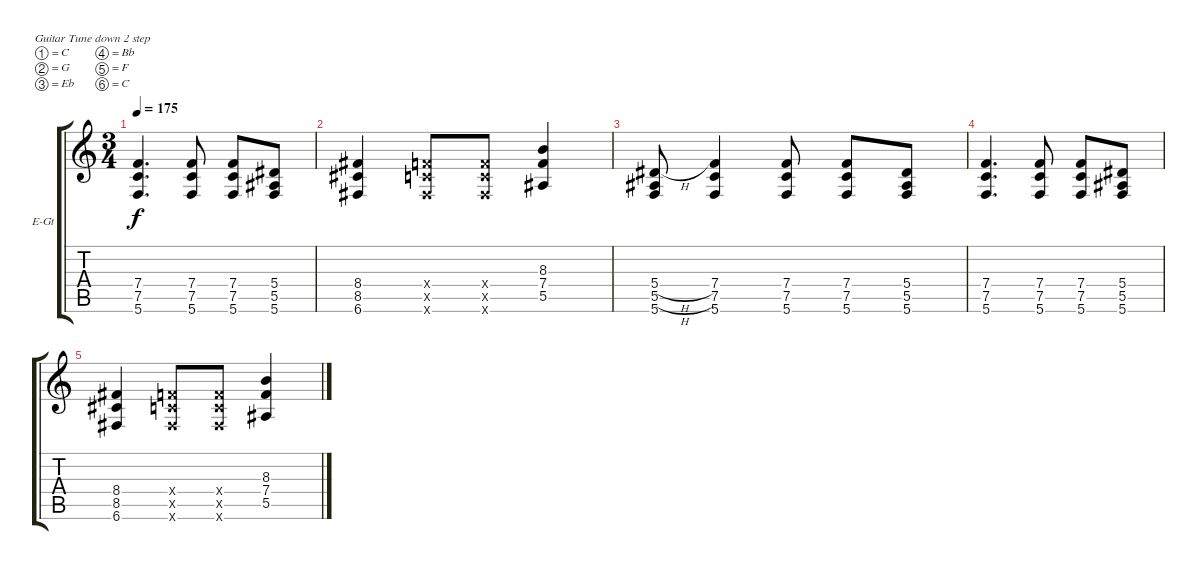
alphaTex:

\bracketExtendMode groupsimilarinstruments
\firstSystemTrackNameOrientation horizontal
\otherSystemsTrackNameOrientation horizontal
\track ("Electric Guitar 2" "E-Gt") {instrument distortionguitar}
\staff {score tabs}
\tuning (C4 G3 Eb3 Bb2 F2 C2)
\ts (3 4)
\tempo 175
\clef g2
\ks c
(5.6 7.5 7.4).4{d dy f} (5.6 7.5 7.4).8 (5.6 7.5 7.4).8 (5.6 5.5 5.4).8 |
(6.6 8.5 8.4).4 (6.6{x} 7.5{x} 7.4{x}).8 (6.6{x} 7.5{x} 7.4{x}).8 (5.5 7.4 8.3).4 |
(5.6 5.5{h} 5.4{h}).8 (5.6 7.5 7.4).4 (5.6 7.5 7.4).8 (5.6 7.5 7.4).8 (5.6 5.5 5.4).8 |
(5.6 7.5 7.4).4{d} (5.6 7.5 7.4).8 (5.6 7.5 7.4).8 (5.6 5.5 5.4).8 |
(6.6 8.5 8.4).4 (6.6{x} 7.5{x} 7.4{x}).8 (6.6{x} 7.5{x} 7.4{x}).8 (5.5 7.4 8.3).4
